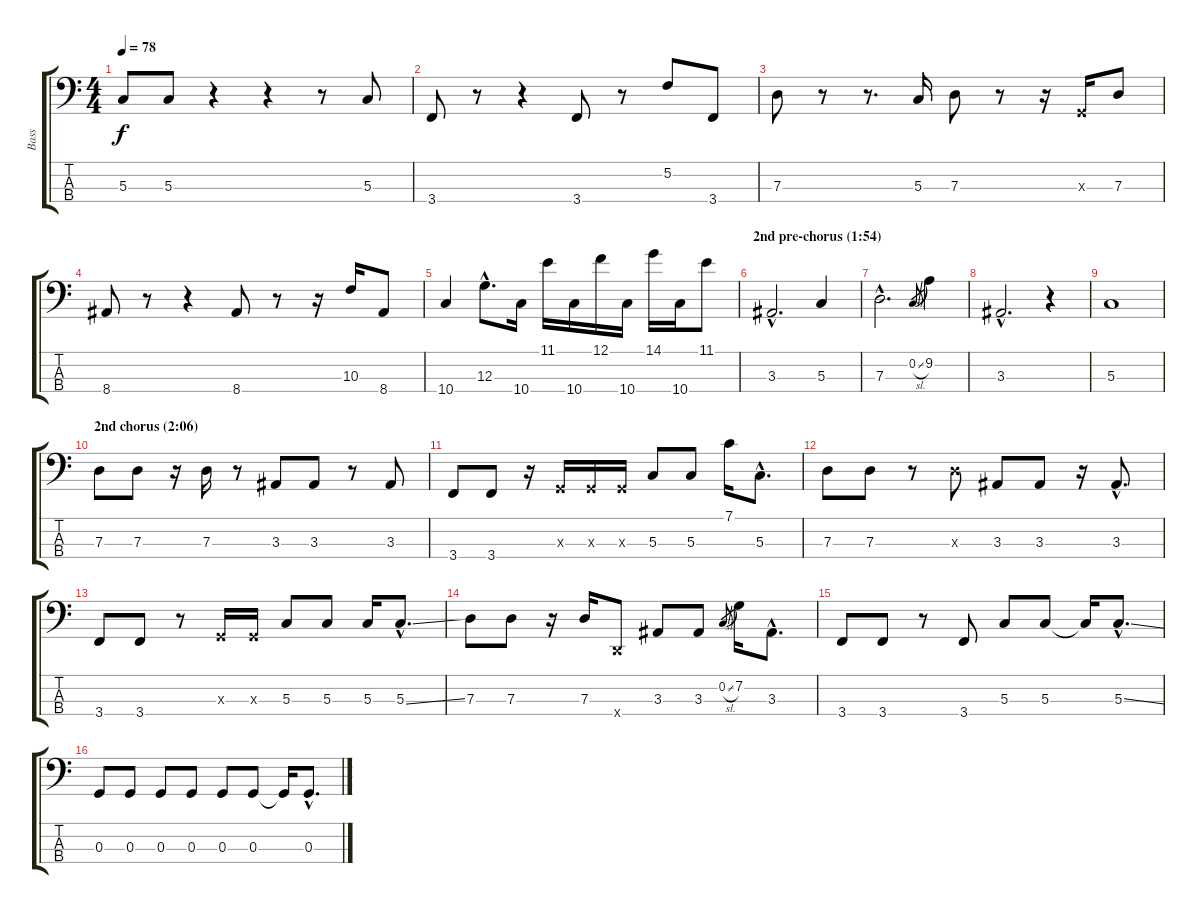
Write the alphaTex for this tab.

\track ("Bass" "Bass") {instrument synthbass1}
\staff {score tabs}
\tuning (F2 C2 G1 D1) {hide}
\ts (4 4)
\tempo 78
\clef f4
\ks c
5.3.8{dy f} 5.3.8 r.4 r.4 r.8 5.3.8 |
3.4.8 r.8 r.4 3.4.8 r.8 5.2.8 3.4.8 |
7.3.8 r.8 r.8{d} 5.3.16 7.3.8 r.8 r.16 0.3{x}.16 7.3.8 |
8.4.8 r.8 r.4 8.4.8 r.8 r.16 10.3.16 8.4.8 |
10.4.4 12.3{hac}.8{d} 10.4.16 11.1.16 10.4.16 12.1.16 10.4.16 14.1.16 10.4.16 11.1.8 |
\section ("" "2nd pre-chorus (1:54)")
3.3{hac}.2{d} 5.3.4 |
7.3{hac}.2{d} 0.2{sl}.8{gr} 9.2.4 |
3.3{hac}.2{d} r.4 |
5.3.1 |
\section ("" "2nd chorus (2:06)")
7.3.8 7.3.8 r.16 7.3.16 r.8 3.3.8 3.3.8 r.8 3.3.8 |
3.4.8 3.4.8 r.16 0.3{x}.16 0.3{x}.16 0.3{x}.16 5.3.8 5.3.8 7.1.16 5.3{hac}.8{d} |
7.3.8 7.3.8 r.8 7.3{x}.8 3.3.8 3.3.8 r.16 3.3{hac}.8{d} |
3.4.8 3.4.8 r.8 0.3{x}.16 0.3{x}.16 5.3.8 5.3.8 5.3.16 5.3{ss hac}.8{d} |
7.3.8 7.3.8 r.16 7.3.16 0.4{x}.8 3.3.8 3.3.8 0.2{sl}.8{gr} 7.2.16 3.3{hac}.8{d} |
3.4.8 3.4.8 r.8 3.4.8 5.3.8 5.3.8 5.3{t}.16 5.3{ss hac}.8{d} |
0.3.8 0.3.8 0.3.8 0.3.8 0.3.8 0.3.8 0.3{t}.16 0.3{ss hac}.8{d}
